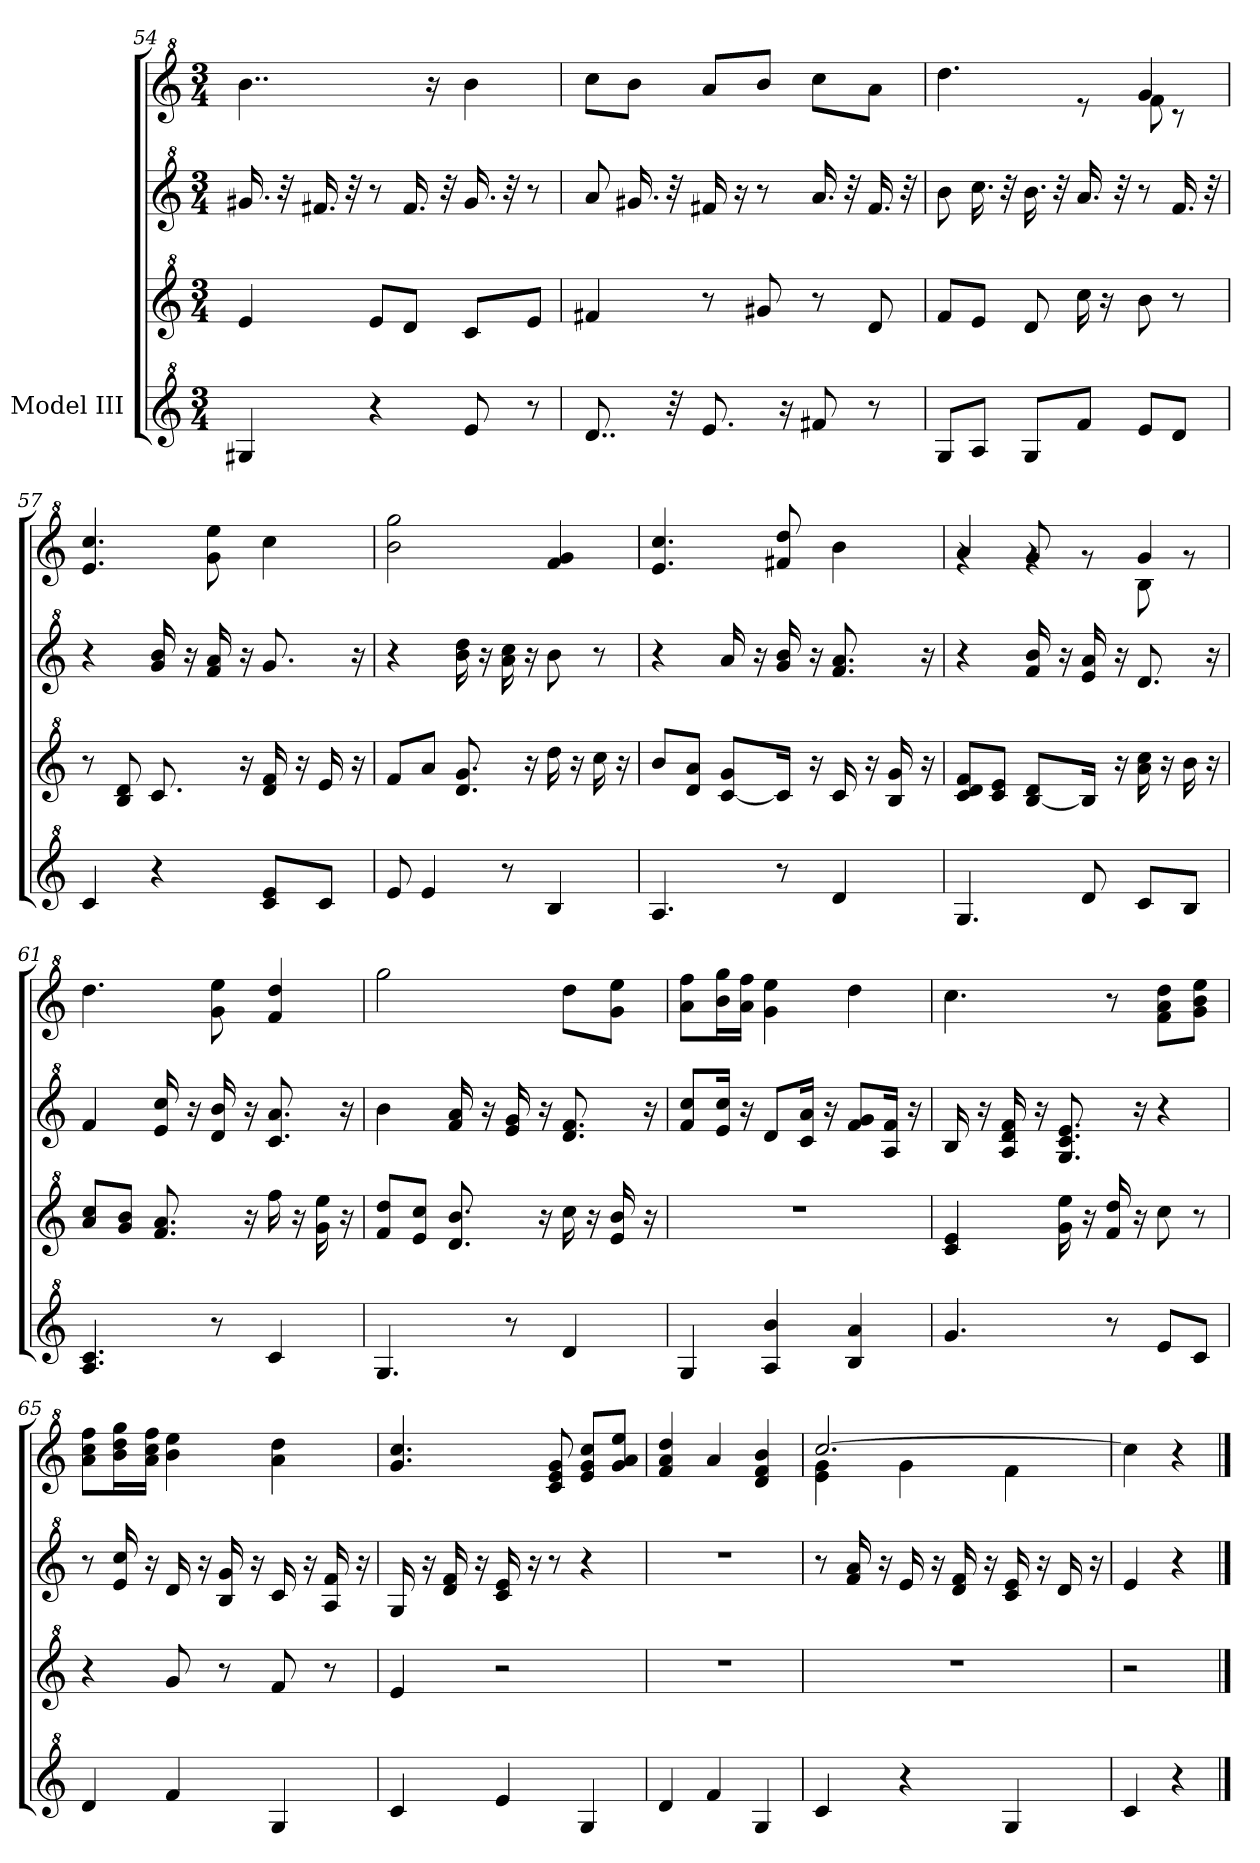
**kern	**kern	**kern	**kern
*part1	*part1	*part1	*part1
*staff4	*staff3	*staff2	*staff1
*I"Model III	*	*	*
!!LO:LB:g=z
*clefG^2	*clefG^2	*clefG^2	*clefG^2
*k[]	*k[]	*k[]	*k[]
*M3/4	*M3/4	*M3/4	*M3/4
=54	=54	=54	=54
4g#X/	4ee/	16.gg#X/	4..bb\
.	.	32r	.
.	.	16.ff#X/	.
.	.	32r	.
4r	8ee/L	8r	.
.	8dd/J	16.ff#/	.
.	.	.	16r
.	.	32r	.
8ee/	8cc/L	16.gg#/	4bb\
.	.	32r	.
8r	8ee/J	8r	.
=55	=55	=55	=55
8..dd/	4ff#X/	8aa/	8ccc\L
.	.	16.gg#X/	8bb\J
32r	.	32r	.
8.ee/	8r	16ff#X/	8aa/L
.	.	16r	.
.	8gg#X/	8r	8bb/J
16r	.	.	.
8ff#X/	8r	16.aa/	8ccc\L
.	.	32r	.
8r	8dd/	16.ff#/	8aa\J
.	.	32r	.
=56	=56	=56	=56
*	*	*	*^
8g/L	8ff/L	8bb\	4.ddd\	2ryy
8a/J	8ee/J	16.ccc\	.	.
.	.	32r	.	.
8g/L	8dd/	16.bb\	.	.
.	.	32r	.	.
8ff/J	16ccc\	16.aa/	8ree	.
.	16r	.	.	.
.	.	32r	.	.
8ee/L	8bb\	8r	4gg/	8ff\
8dd/J	8r	16.ff/	.	8r
.	.	32r	.	.
*	*	*	*v	*v
!!LO:LB:g=z
=57	=57	=57	=57
4cc/	8r	4r	4.ee/ 4.ccc/
.	8b/ 8dd/	.	.
4r	8.cc/	16gg/ 16bb/	.
.	.	16r	.
.	.	16ff/ 16aa/	8gg\ 8eee\
.	16r	16r	.
8cc/ 8ee/L	16dd/ 16ff/	8.gg/	4ccc\
.	16r	.	.
8cc/J	16ee/	.	.
.	16r	16r	.
=58	=58	=58	=58
8ee/	8ff/L	4r	2bb\ 2ggg\
4ee/	8aa/J	.	.
.	8.dd/ 8.gg/	16bb\ 16ddd\	.
.	.	16r	.
8r	.	16aa\ 16ccc\	.
.	16r	16r	.
4b/	16ddd\	8bb\	4ff/ 4gg/
.	16r	.	.
.	16ccc\	8r	.
.	16r	.	.
=59	=59	=59	=59
4.a/	8bb/L	4r	4.ee/ 4.ccc/
.	8dd/ 8aa/J	.	.
.	[8cc/ 8gg/L	16aa/	.
.	.	16r	.
8r	16cc/Jk]	16gg/ 16bb/	8ff#X/ 8ddd/
.	16r	16r	.
4dd/	16cc/	8.ff/ 8.aa/	4bb\
.	16r	.	.
.	16b/ 16gg/	.	.
.	16r	16r	.
!!LO:PB:g=z
=60	=60	=60	=60
*	*	*	*^
4.g/	8cc/ 8dd/ 8ff/L	4r	4aa/	4rgg
.	8cc/ 8ee/J	.	.	.
.	[8b/ 8dd/L	16ff/ 16bb/	8gg/	4rgg
.	.	16r	.	.
8dd/	16b/Jk]	16ee/ 16aa/	8rgg	.
.	16r	16r	.	.
8cc/L	16aa\ 16ccc\	8.dd/	4gg/	8b\
.	16r	.	.	.
8b/J	16bb\	.	.	8rgg
.	16r	16r	.	.
*	*	*	*v	*v
=61	=61	=61	=61
4.a/ 4.cc/	8aa/ 8ccc/L	4ff/	4.ddd\
.	8gg/ 8bb/J	.	.
.	8.ff/ 8.aa/	16ee/ 16ccc/	.
.	.	16r	.
8r	.	16dd/ 16bb/	8gg\ 8eee\
.	16r	16r	.
4cc/	16fff\	8.cc/ 8.aa/	4ff/ 4ddd/
.	16r	.	.
.	16gg\ 16eee\	.	.
.	16r	16r	.
=62	=62	=62	=62
4.g/	8ff/ 8ddd/L	4bb\	2ggg\
.	8ee/ 8ccc/J	.	.
.	8.dd/ 8.bb/	16ff/ 16aa/	.
.	.	16r	.
8r	.	16ee/ 16gg/	.
.	16r	16r	.
4dd/	16ccc\	8.dd/ 8.ff/	8ddd\L
.	16r	.	.
.	16ee/ 16bb/	.	8gg\ 8eee\J
.	16r	16r	.
!!LO:LB:g=z
=63	=63	=63	=63
4g/	2.r	8ff/ 8ccc/L	8aa\ 8fff\L
.	.	16ee/ 16ccc/Jk	16bb\ 16ggg\L
.	.	16r	16aa\ 16fff\JJ
4a/ 4bb/	.	8dd/L	4gg\ 4eee\
.	.	16cc/ 16aa/Jk	.
.	.	16r	.
4b/ 4aa/	.	8ff/ 8gg/L	4ddd\
.	.	16a/ 16ff/Jk	.
.	.	16r	.
=64	=64	=64	=64
4.gg/	4cc/ 4ee/	16b/	4.ccc\
.	.	16r	.
.	.	16a/ 16dd/ 16ff/	.
.	.	16r	.
.	16gg\ 16eee\	8.g/ 8.cc/ 8.ee/	.
.	16r	.	.
8r	16ff/ 16ddd/	.	8r
.	16r	16r	.
8ee/L	8ccc\	4r	8ff\ 8aa\ 8ddd\L
8cc/J	8r	.	8gg\ 8bb\ 8eee\J
=65	=65	=65	=65
4dd/	4r	8r	8aa\ 8ccc\ 8fff\L
.	.	16ee/ 16ccc/	16bb\ 16ddd\ 16ggg\L
.	.	16r	16aa\ 16ccc\ 16fff\JJ
4ff/	8gg/	16dd/	4bb\ 4eee\
.	.	16r	.
.	8r	16b/ 16gg/	.
.	.	16r	.
4g/	8ff/	16cc/	4aa\ 4ddd\
.	.	16r	.
.	8r	16a/ 16ff/	.
.	.	16r	.
!!LO:LB:g=z
=66	=66	=66	=66
4cc/	4ee/	16g/	4.gg/ 4.ccc/
.	.	16r	.
.	.	16dd/ 16ff/	.
.	.	16r	.
4ee/	2r	16cc/ 16ee/	.
.	.	16r	.
.	.	8r	8cc/ 8ee/ 8gg/
4g/	.	4r	8ee/ 8gg/ 8ccc/L
.	.	.	8gg/ 8aa/ 8eee/J
=67	=67	=67	=67
4dd/	2.r	2.r	4ff/ 4aa/ 4ddd/
4ff/	.	.	4aa/
4g/	.	.	4dd/ 4ff/ 4bb/
=68	=68	=68	=68
*	*	*	*^
4cc/	2.r	8r	[2.ccc/	4ee\ 4gg\
.	.	16ff/ 16aa/	.	.
.	.	16r	.	.
4r	.	16ee/	.	4gg\
.	.	16r	.	.
.	.	16dd/ 16ff/	.	.
.	.	16r	.	.
4g/	.	16cc/ 16ee/	.	4ff\
.	.	16r	.	.
.	.	16dd/	.	.
.	.	16r	.	.
*	*	*	*v	*v
=69	=69	=69	=69
4cc/	2r	4ee/	4ccc\]
4r	.	4r	4r
==	==	==	==
*-	*-	*-	*-
